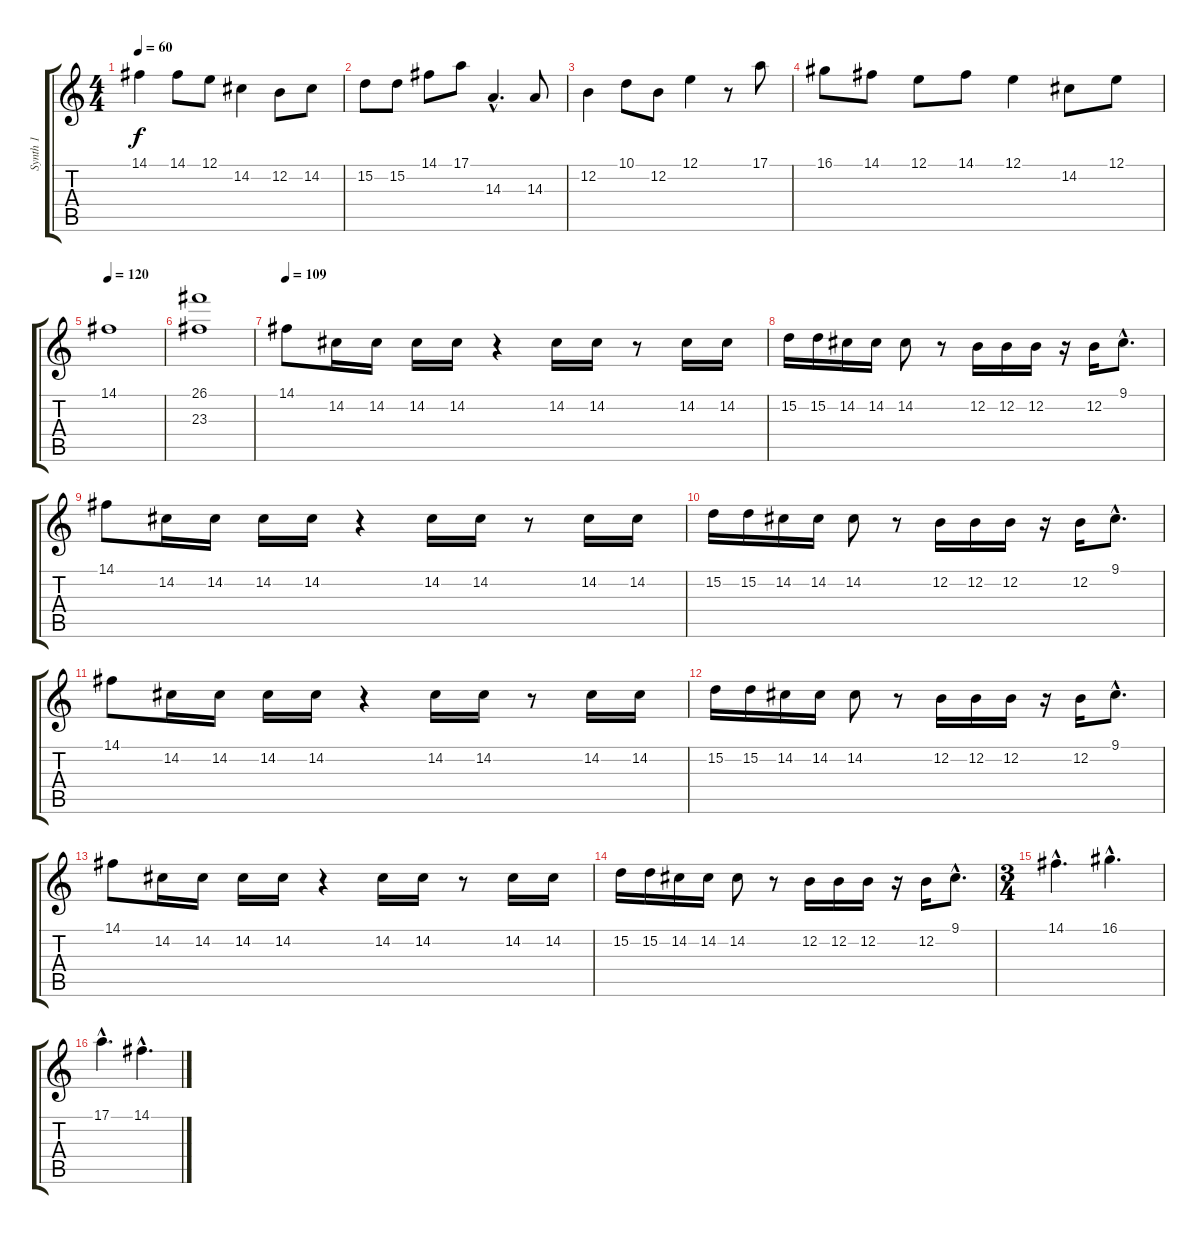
\track ("Synth 1" "Synth 1") {instrument stringensemble1}
\staff {score tabs}
\tuning (E4 B3 G3 D3 A2 E2) {hide}
\ts (4 4)
\tempo 60
\clef g2
\ks c
14.1.4{dy f} 14.1.8 12.1.8 14.2.4 12.2.8 14.2.8 |
15.2.8 15.2.8 14.1.8 17.1.8 14.3{hac}.4{d} 14.3.8 |
12.2.4 10.1.8 12.2.8 12.1.4 r.8 17.1.8 |
16.1.8 14.1.8 12.1.8 14.1.8 12.1.4 14.2.8 12.1.8 |
\tempo 120
14.1.1 |
(26.1 23.3).1 |
\tempo 109
14.1.8 14.2.16 14.2.16 14.2.16 14.2.16 r.4 14.2.16 14.2.16 r.8 14.2.16 14.2.16 |
15.2.16 15.2.16 14.2.16 14.2.16 14.2.8 r.8 12.2.16 12.2.16 12.2.16 r.16 12.2.16 9.1{hac}.8{d} |
14.1.8 14.2.16 14.2.16 14.2.16 14.2.16 r.4 14.2.16 14.2.16 r.8 14.2.16 14.2.16 |
15.2.16 15.2.16 14.2.16 14.2.16 14.2.8 r.8 12.2.16 12.2.16 12.2.16 r.16 12.2.16 9.1{hac}.8{d} |
14.1.8 14.2.16 14.2.16 14.2.16 14.2.16 r.4 14.2.16 14.2.16 r.8 14.2.16 14.2.16 |
15.2.16 15.2.16 14.2.16 14.2.16 14.2.8 r.8 12.2.16 12.2.16 12.2.16 r.16 12.2.16 9.1{hac}.8{d} |
14.1.8 14.2.16 14.2.16 14.2.16 14.2.16 r.4 14.2.16 14.2.16 r.8 14.2.16 14.2.16 |
15.2.16 15.2.16 14.2.16 14.2.16 14.2.8 r.8 12.2.16 12.2.16 12.2.16 r.16 12.2.16 9.1{hac}.8{d} |
\ts (3 4)
14.1{hac}.4{d} 16.1{hac}.4{d} |
17.1{hac}.4{d} 14.1{hac}.4{d}
